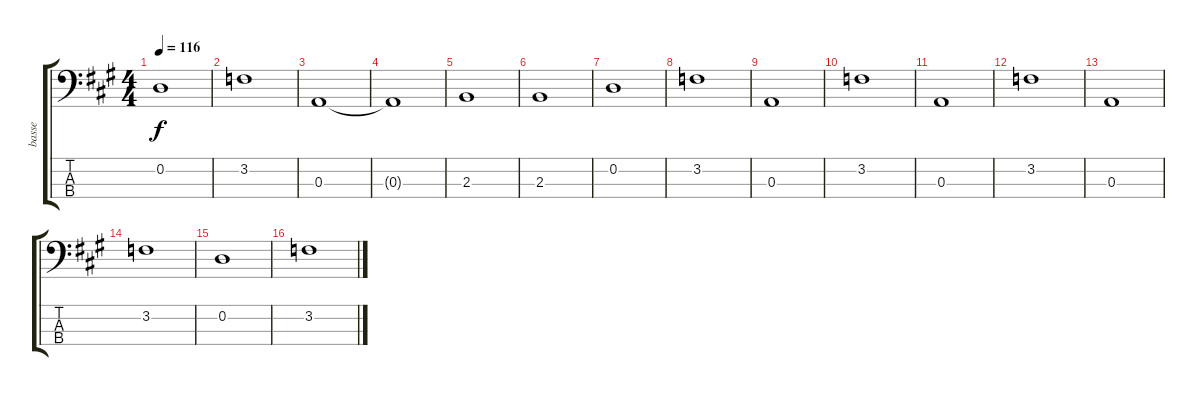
\track ("basse" "basse") {instrument electricbassfinger}
\staff {score tabs}
\tuning (G2 D2 A1 E1) {hide}
\ts (4 4)
\tempo 116
\clef f4
\ks a
0.2.1{dy f} |
3.2.1 |
0.3.1 |
0.3{t}.1 |
2.3.1 |
2.3.1 |
0.2.1 |
3.2.1 |
0.3.1 |
3.2.1 |
0.3.1 |
3.2.1 |
0.3.1 |
3.2.1 |
0.2.1 |
3.2.1
